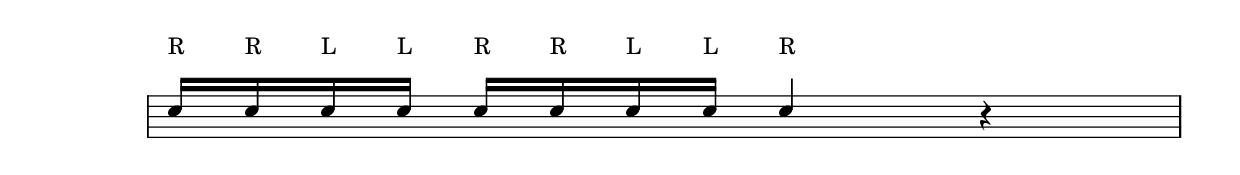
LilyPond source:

\version "2.22.1"

rudiment = \drummode {
  sn16^"R" sn16^"R" sn16^"L" sn16^"L" sn16^"R" sn16^"R" sn16^"L" sn16^"L" sn4^"R" r4
}

\score {
  <<
    \new DrumStaff <<
      \new DrumVoice {
        \override Score.SystemStartBar.collapse-height = #-inf.0
        \omit Staff.TimeSignature
        \omit Staff.Clef
        \override TextScript.Y-offset = 6
        \stemUp
        \rudiment
      }
    >>
  >>

  \layout {
    ragged-last = ##f
  }
}